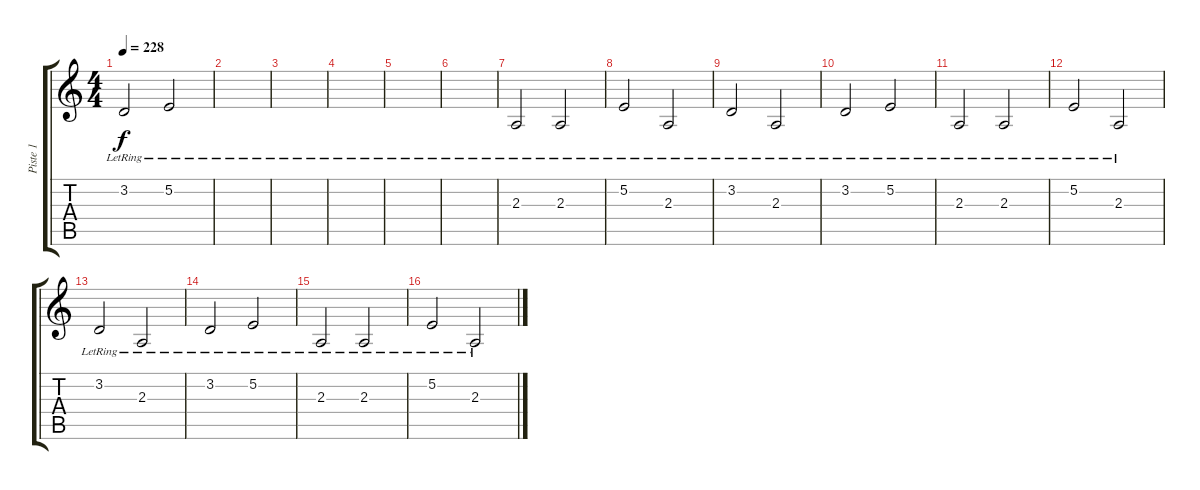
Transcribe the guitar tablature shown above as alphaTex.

\track ("Piste 1" "Piste 1") {instrument harpsichord}
\staff {score tabs}
\tuning (E4 B3 G3 D3 A2 E2) {hide}
\ts (4 4)
\tempo 228
\clef g2
\ks c
3.2{lr}.2{dy f} 5.2{lr}.2 |
|
|
|
|
|
2.3{lr}.2{volume 16} 2.3{lr}.2 |
5.2{lr}.2 2.3{lr}.2 |
3.2{lr}.2 2.3{lr}.2 |
3.2{lr}.2 5.2{lr}.2 |
2.3{lr}.2{volume 16} 2.3{lr}.2 |
5.2{lr}.2 2.3{lr}.2 |
3.2{lr}.2 2.3{lr}.2 |
3.2{lr}.2 5.2{lr}.2 |
2.3{lr}.2{volume 16} 2.3{lr}.2 |
5.2{lr}.2 2.3{lr}.2
